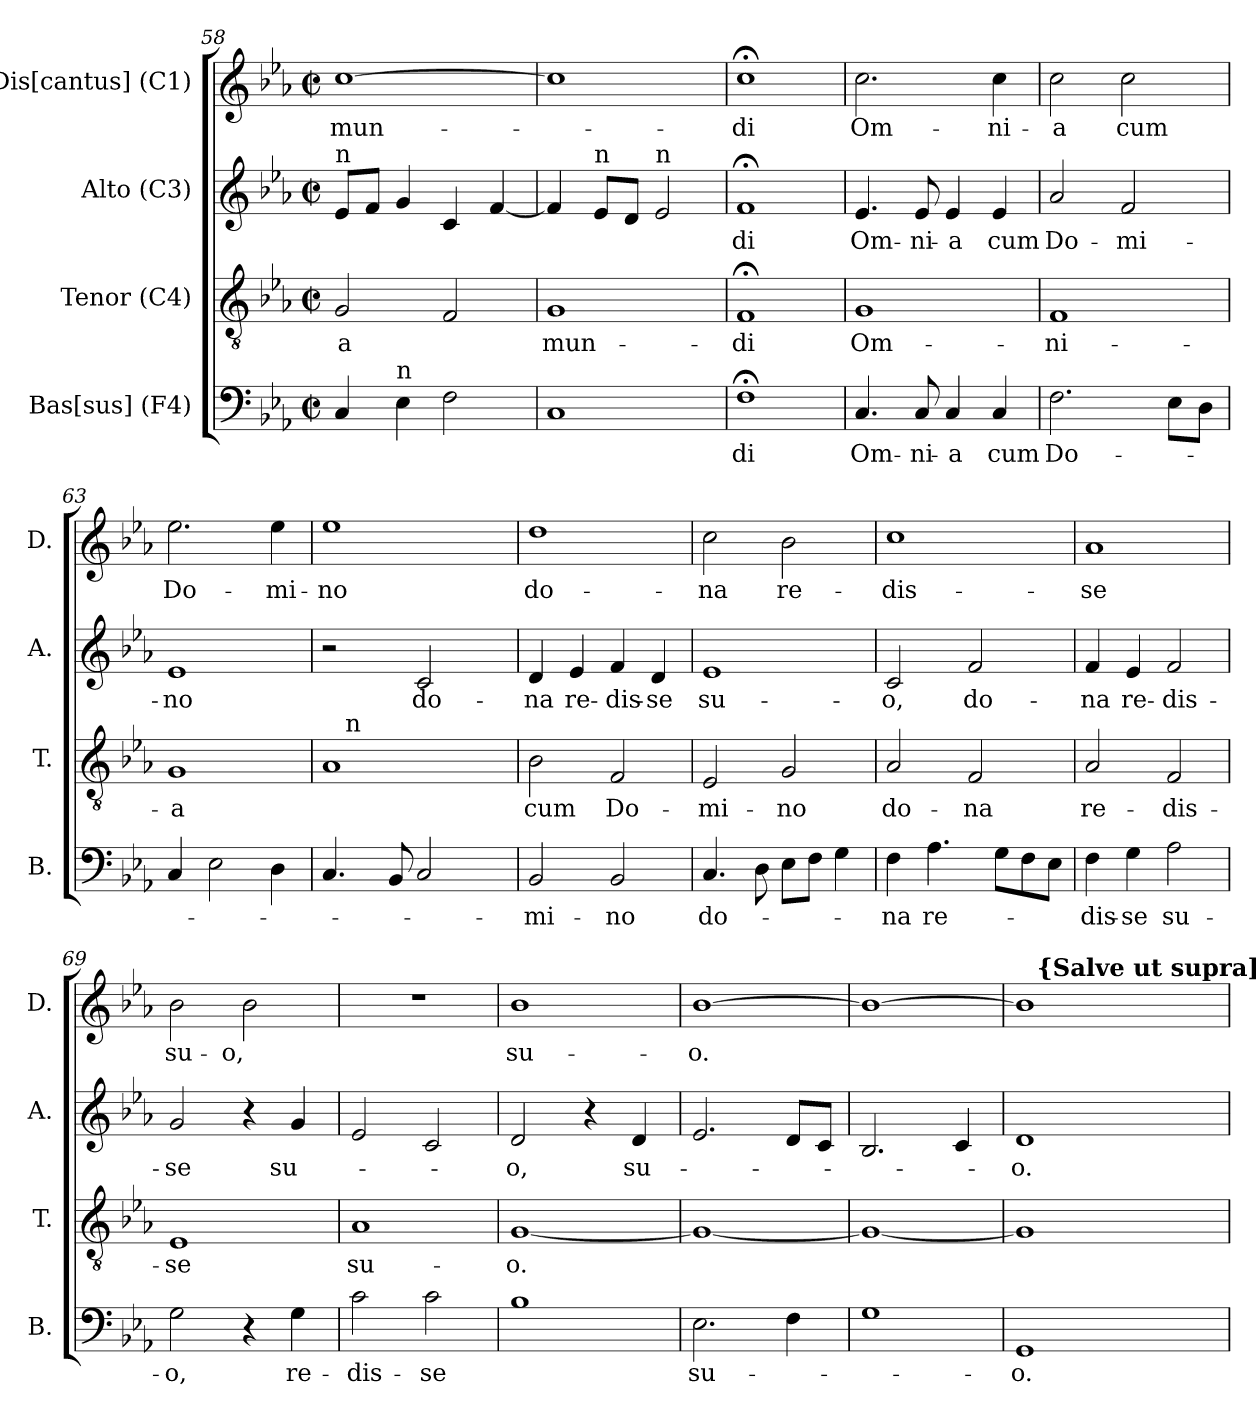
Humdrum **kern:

**kern	**text	**kern	**text	**kern	**text	**kern	**text
*part4	*part4	*part3	*part3	*part2	*part2	*part1	*part1
*staff4	*staff4	*staff3	*staff3	*staff2	*staff2	*staff1	*staff1
*I"Bas[sus] (F4)	*	*I"Tenor (C4)	*	*I"Alto (C3)	*	*I"Dis[cantus] (C1)	*
*I'B.	*	*I'T.	*	*I'A.	*	*I'D.	*
*clefF4	*	*clefGv2	*	*clefG2	*	*clefG2	*
*k[b-e-a-]	*	*k[b-e-a-]	*	*k[b-e-a-]	*	*k[b-e-a-]	*
*E-:	*	*E-:	*	*E-:	*	*E-:	*
*M2/2	*	*M2/2	*	*M2/2	*	*M2/2	*
*met(c|)	*	*met(c|)	*	*met(c|)	*	*met(c|)	*
=58	=58	=58	=58	=58	=58	=58	=58
!	!	!	!	!LO:TX:a:t=n	!	!	!
!	!	!	!LO:LY:b	!	!	!	!LO:LY:b
4C/	.	2G/	-a	8e-/L	.	[>1cc	mun-
.	.	.	.	8f/J	.	.	.
!LO:TX:a:t=n	!	!	!	!	!	!	!
4E-\	.	.	.	4g/	.	.	.
2F\	.	2F/	.	4c/	.	.	.
.	.	.	.	[<4f/	.	.	.
=59	=59	=59	=59	=59	=59	=59	=59
!	!	!	!LO:LY:b	!	!	!	!
1C	.	1G	mun-	4f/]	.	1cc]	.
!	!	!	!	!LO:TX:a:t=n	!	!	!
.	.	.	.	8e-/L	.	.	.
.	.	.	.	8d/J	.	.	.
!	!	!	!	!LO:TX:a:t=n	!	!	!
.	.	.	.	2e-/	.	.	.
=60	=60	=60	=60	=60	=60	=60	=60
!	!LO:LY:b	!	!LO:LY:b	!	!LO:LY:b	!	!LO:LY:b
1F;<	-di	1F;	-di	1f;	-di	1cc;<	-di
=61	=61	=61	=61	=61	=61	=61	=61
!	!LO:LY:b	!	!LO:LY:b	!	!LO:LY:b	!	!LO:LY:b
4.C/	Om-	1G	Om-	4.e-/	Om-	2.cc\	Om-
!	!LO:LY:b	!	!	!	!LO:LY:b	!	!
8C/	-ni-	.	.	8e-/	-ni-	.	.
!	!LO:LY:b:rj	!	!	!	!LO:LY:b:rj	!	!
4C/	-a	.	.	4e-/	-a	.	.
!	!LO:LY:b	!	!	!	!LO:LY:b	!	!LO:LY:b
4C/	cum	.	.	4e-/	cum	4cc\	-ni-
!!LO:LB:g=z
=62	=62	=62	=62	=62	=62	=62	=62
!	!LO:LY:b	!	!LO:LY:b	!	!LO:LY:b	!	!LO:LY:b
2.F\	Do-	1F	-ni-	2a-/	Do-	2cc\	-a
!	!	!	!	!	!LO:LY:b	!	!LO:LY:b
.	.	.	.	2f/	-mi-	2cc\	cum
8E-\L	.	.	.	.	.	.	.
8D\J	.	.	.	.	.	.	.
=63	=63	=63	=63	=63	=63	=63	=63
!	!	!	!LO:LY:b:rj	!	!LO:LY:b	!	!LO:LY:b
4C/	.	1G	-a	1e-	-no	2.ee-\	Do-
2E-\	.	.	.	.	.	.	.
!	!	!	!	!	!	!	!LO:LY:b
4D\	.	.	.	.	.	4ee-\	-mi-
=64	=64	=64	=64	=64	=64	=64	=64
!	!	!	!	!	!	!	!LO:LY:b
*	*	*^	*	*	*	*	*
4.C/	.	1A-	16.ryy	.	2r	.	1ee-	-no
!	!	!	!LO:TX:a:t=n	!	!	!	!	!
.	.	.	2ryy	.	.	.	.	.
8BB-/	.	.	.	.	.	.	.	.
!	!	!	!	!	!	!LO:LY:b	!	!
2C/	.	.	.	.	2c/	do-	.	.
.	.	.	4ryy	.	.	.	.	.
.	.	.	8ryy	.	.	.	.	.
.	.	.	32ryy	.	.	.	.	.
=65	=65	=65	=65	=65	=65	=65	=65	=65
!	!LO:LY:b	!	!	!LO:LY:b	!	!LO:LY:b	!	!LO:LY:b
*	*	*v	*v	*	*	*	*	*
2BB-/	-mi-	2B-\	cum	4d/	-na	1dd	do-
!	!	!	!	!	!LO:LY:b	!	!
.	.	.	.	4e-/	re-	.	.
!	!LO:LY:b	!	!LO:LY:b	!	!LO:LY:b	!	!
2BB-/	-no	2F/	Do-	4f/	-dis-	.	.
!	!	!	!	!	!LO:LY:b	!	!
.	.	.	.	4d/	-se	.	.
=66	=66	=66	=66	=66	=66	=66	=66
!	!LO:LY:b	!	!LO:LY:b	!	!LO:LY:b	!	!LO:LY:b
4.C/	do-	2E-/	-mi-	1e-	su-	2cc\	-na
8D\	.	.	.	.	.	.	.
!	!	!	!LO:LY:b	!	!	!	!LO:LY:b
8E-\L	.	2G/	-no	.	.	2b-\	re-
8F\J	.	.	.	.	.	.	.
4G\	.	.	.	.	.	.	.
=67	=67	=67	=67	=67	=67	=67	=67
!	!LO:LY:b	!	!LO:LY:b	!	!LO:LY:b	!	!LO:LY:b
4F\	-na	2A-/	do-	2c/	-o,	1cc	-dis-
!	!LO:LY:b	!	!	!	!	!	!
4.A-\	re-	.	.	.	.	.	.
!	!	!	!LO:LY:b	!	!LO:LY:b	!	!
.	.	2F/	-na	2f/	do-	.	.
8G\L	.	.	.	.	.	.	.
8F\	.	.	.	.	.	.	.
8E-\J	.	.	.	.	.	.	.
!!LO:LB:g=z
=68	=68	=68	=68	=68	=68	=68	=68
!	!LO:LY:b	!	!LO:LY:b	!	!LO:LY:b	!	!LO:LY:b
4F\	-dis-	2A-/	re-	4f/	-na	1a-	-se
!	!LO:LY:b	!	!	!	!LO:LY:b	!	!
4G\	-se	.	.	4e-/	re-	.	.
!	!LO:LY:b	!	!LO:LY:b	!	!LO:LY:b	!	!
2A-\	su-	2F/	-dis-	2f/	-dis-	.	.
=69	=69	=69	=69	=69	=69	=69	=69
!	!LO:LY:b	!	!LO:LY:b	!	!LO:LY:b	!	!LO:LY:b
2G\	-o,	1E-	-se	2g/	-se	2b-\	su-
!	!	!	!	!	!	!	!LO:LY:b
4r	.	.	.	4r	.	2b-\	-o,
!	!LO:LY:b	!	!	!	!LO:LY:b	!	!
4G\	re-	.	.	4g/	su-	.	.
=70	=70	=70	=70	=70	=70	=70	=70
!	!LO:LY:b	!	!LO:LY:b	!	!	!	!
2c\	-dis-	1A-	su-	2e-/	.	1r	.
!	!LO:LY:b	!	!	!	!	!	!
2c\	-se	.	.	2c/	.	.	.
=71	=71	=71	=71	=71	=71	=71	=71
!	!	!	!LO:LY:b	!	!LO:LY:b	!	!LO:LY:b
1B-	.	[<1G	-o.	2d/	-o,	1b-	su-
.	.	.	.	4r	.	.	.
!	!	!	!	!	!LO:LY:b	!	!
.	.	.	.	4d/	su-	.	.
=72	=72	=72	=72	=72	=72	=72	=72
!	!LO:LY:b	!	!	!	!	!	!LO:LY:b
2.E-\	su-	1G_	.	2.e-/	.	[>1b-	-o.
4F\	.	.	.	8d/L	.	.	.
.	.	.	.	8c/J	.	.	.
=73	=73	=73	=73	=73	=73	=73	=73
1G	.	1G_	.	2.B-/	.	1b-_	.
.	.	.	.	4c/	.	.	.
=74	=74	=74	=74	=74	=74	=74	=74
!	!LO:LY:b	!	!	!	!LO:LY:b	!	!
*	*	*	*	*	*	*^	*
1GG	-o.	1G]	.	1d	-o.	1b-]	16ryy	.
!	!	!	!	!	!	!	!LO:TX:a:B:t={Salve ut supra]	!
.	.	.	.	.	.	.	2...ryy	.
*	*	*	*	*	*	*v	*v	*
=	=	=	=	=	=	=	=
*-	*-	*-	*-	*-	*-	*-	*-
